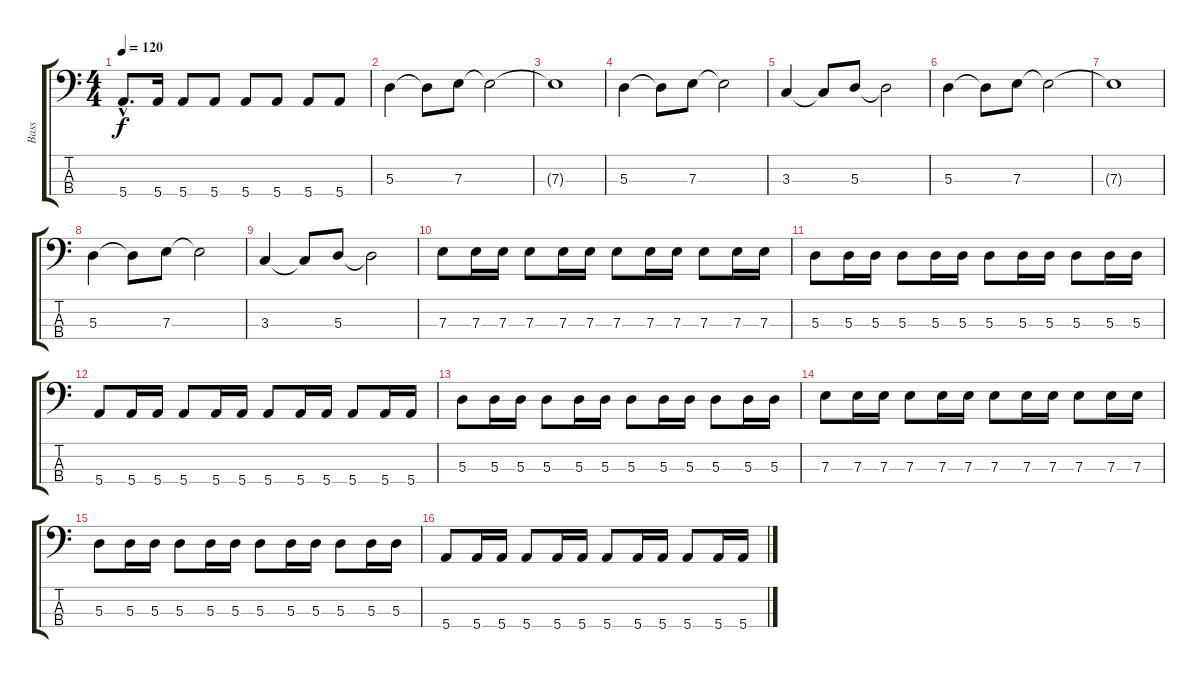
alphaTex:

\track ("Bass" "Bass") {instrument synthbass2}
\staff {score tabs}
\tuning (G2 D2 A1 E1) {hide}
\ts (4 4)
\tempo 120
\clef f4
\ks c
5.4{hac}.8{d dy f} 5.4.16 5.4.8 5.4.8 5.4.8 5.4.8 5.4.8 5.4.8 |
5.3.4 5.3{t}.8 7.3.8 7.3{t}.2 |
7.3{t}.1 |
5.3.4 5.3{t}.8 7.3.8 7.3{t}.2 |
3.3.4 3.3{t}.8 5.3.8 5.3{t}.2 |
5.3.4 5.3{t}.8 7.3.8 7.3{t}.2 |
7.3{t}.1 |
5.3.4 5.3{t}.8 7.3.8 7.3{t}.2 |
3.3.4 3.3{t}.8 5.3.8 5.3{t}.2 |
7.3.8 7.3.16 7.3.16 7.3.8 7.3.16 7.3.16 7.3.8 7.3.16 7.3.16 7.3.8 7.3.16 7.3.16 |
5.3.8 5.3.16 5.3.16 5.3.8 5.3.16 5.3.16 5.3.8 5.3.16 5.3.16 5.3.8 5.3.16 5.3.16 |
5.4.8 5.4.16 5.4.16 5.4.8 5.4.16 5.4.16 5.4.8 5.4.16 5.4.16 5.4.8 5.4.16 5.4.16 |
5.3.8 5.3.16 5.3.16 5.3.8 5.3.16 5.3.16 5.3.8 5.3.16 5.3.16 5.3.8 5.3.16 5.3.16 |
7.3.8 7.3.16 7.3.16 7.3.8 7.3.16 7.3.16 7.3.8 7.3.16 7.3.16 7.3.8 7.3.16 7.3.16 |
5.3.8 5.3.16 5.3.16 5.3.8 5.3.16 5.3.16 5.3.8 5.3.16 5.3.16 5.3.8 5.3.16 5.3.16 |
5.4.8 5.4.16 5.4.16 5.4.8 5.4.16 5.4.16 5.4.8 5.4.16 5.4.16 5.4.8 5.4.16 5.4.16
